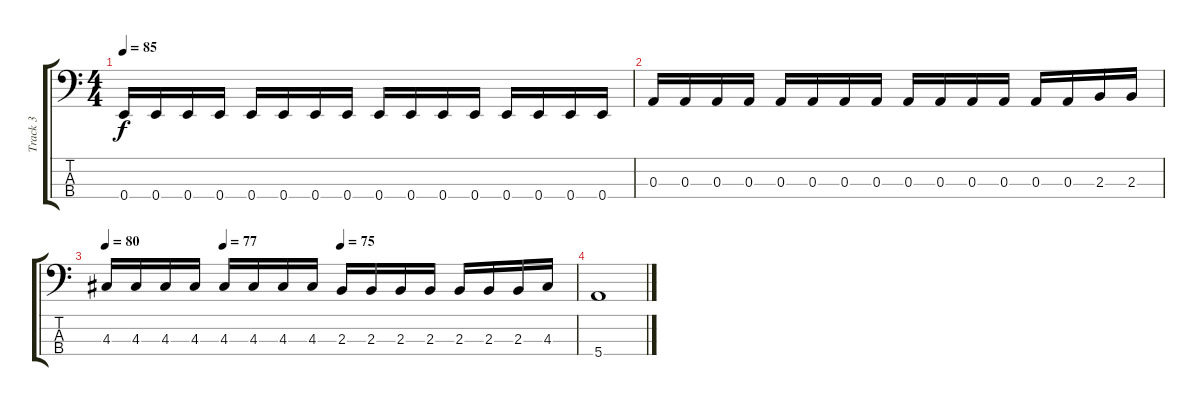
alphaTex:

\track ("Track 3" "Track 3") {instrument electricbasspick}
\staff {score tabs}
\tuning (G2 D2 A1 E1) {hide}
\ts (4 4)
\tempo 85
\clef f4
\ks c
0.4.16{dy f} 0.4.16 0.4.16 0.4.16 0.4.16 0.4.16 0.4.16 0.4.16 0.4.16 0.4.16 0.4.16 0.4.16 0.4.16 0.4.16 0.4.16 0.4.16 |
0.3.16 0.3.16 0.3.16 0.3.16 0.3.16 0.3.16 0.3.16 0.3.16 0.3.16 0.3.16 0.3.16 0.3.16 0.3.16 0.3.16 2.3.16 2.3.16 |
\tempo 80
\tempo (77 0.25)
\tempo (75 0.5)
4.3.16 4.3.16 4.3.16 4.3.16 4.3.16 4.3.16 4.3.16 4.3.16 2.3.16 2.3.16 2.3.16 2.3.16 2.3.16 2.3.16 2.3.16 4.3.16 |
5.4.1
